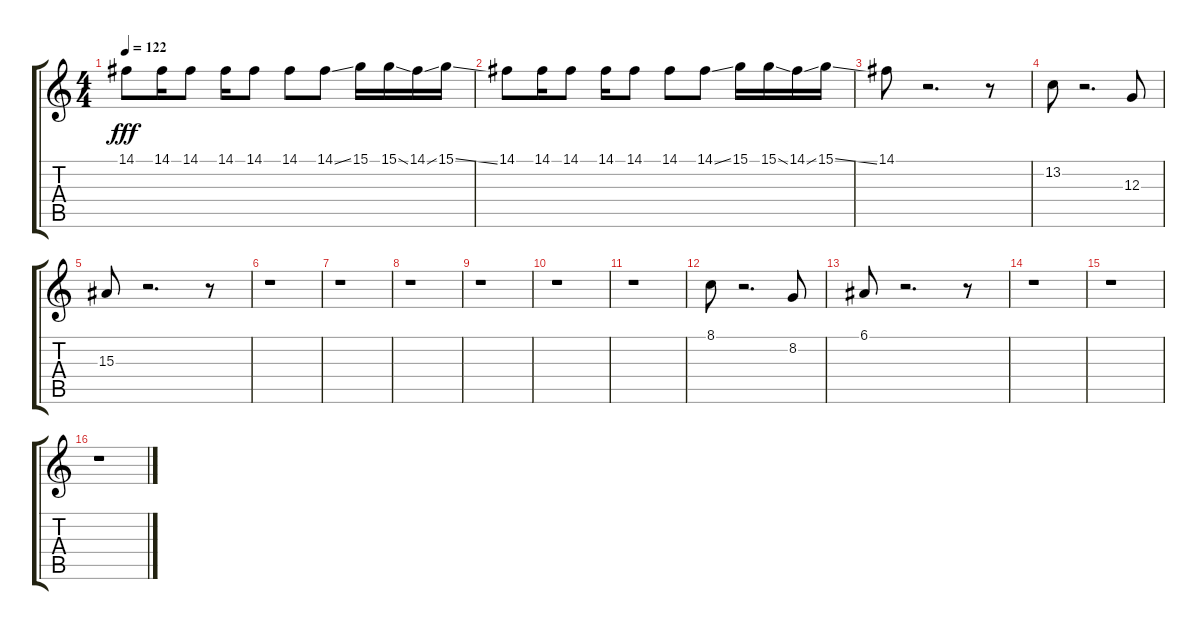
\track "" {instrument orchestrahit}
\staff {score tabs}
\tuning (E4 B3 G3 D3 A2 E2) {hide}
\ts (4 4)
\tempo 122
\clef g2
\ks c
14.1.8{dy fff} 14.1.16 14.1.8 14.1.16 14.1.8 14.1.8 14.1{ss}.8 15.1.16 15.1{ss}.16 14.1{ss}.16 15.1{ss}.16 |
14.1.8 14.1.16 14.1.8 14.1.16 14.1.8 14.1.8 14.1{ss}.8 15.1.16 15.1{ss}.16 14.1{ss}.16 15.1{ss}.16 |
14.1.8 r.2{d} r.8 |
13.2.8 r.2{d} 12.3.8 |
15.3.8 r.2{d} r.8 |
r.1 |
r.1 |
r.1 |
r.1 |
r.1 |
r.1 |
8.1.8 r.2{d} 8.2.8 |
6.1.8 r.2{d} r.8 |
r.1 |
r.1 |
r.1
